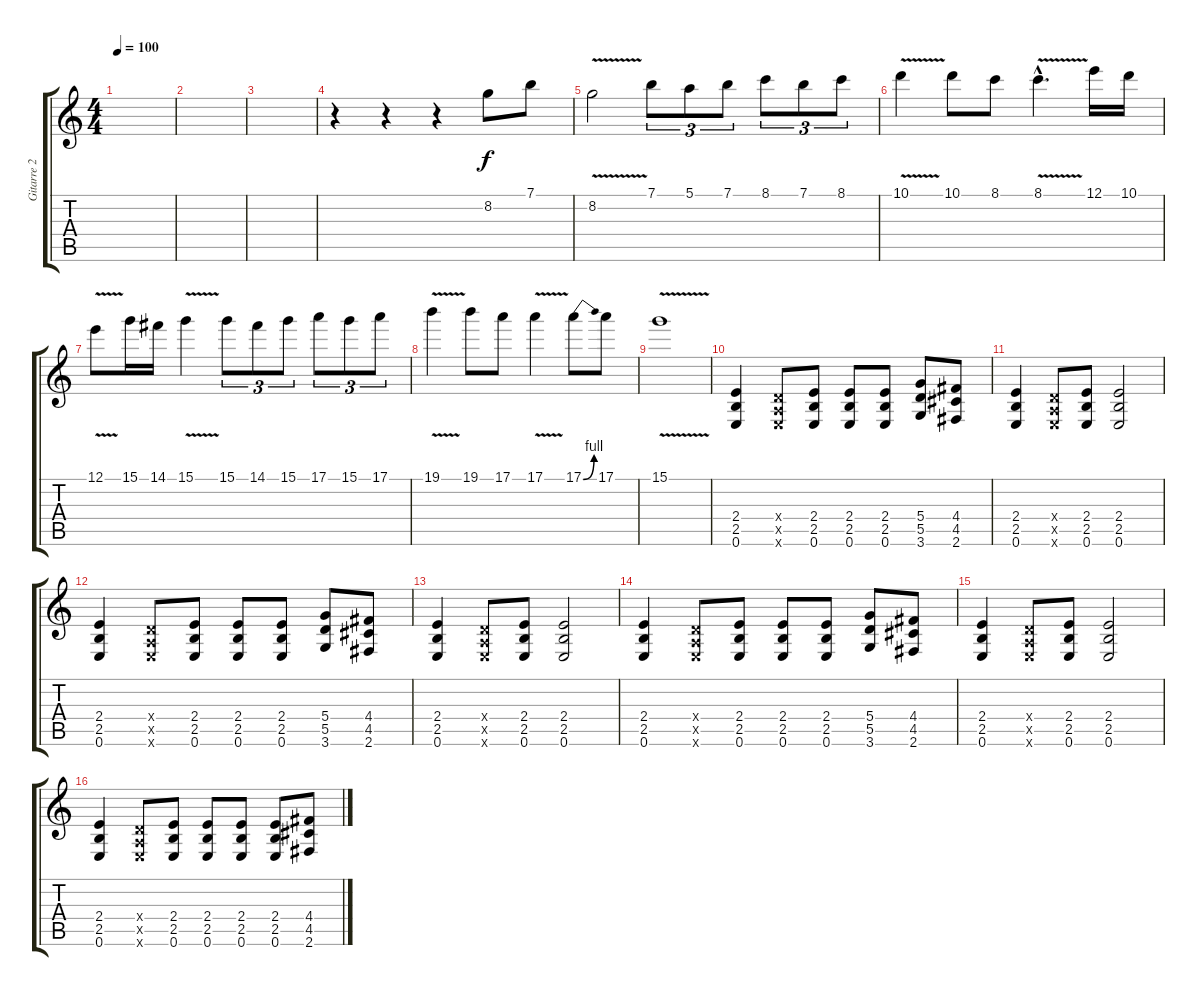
\track ("Gitarre 2" "Gitarre 2") {instrument distortionguitar}
\staff {score tabs}
\tuning (E4 B3 G3 D3 A2 E2) {hide}
\ts (4 4)
\tempo 100
\clef g2
\ks c
|
|
|
r.4 r.4 r.4 8.2.8 7.1.8 |
8.2{v}.2 7.1.8{tu (3 2)} 5.1.8{tu (3 2)} 7.1.8{tu (3 2)} 8.1.8{tu (3 2)} 7.1.8{tu (3 2)} 8.1.8{tu (3 2)} |
10.1{v}.4 10.1.8 8.1.8 8.1{v hac}.4{d} 12.1.16 10.1.16 |
12.1{v}.8 15.1.16 14.1.16 15.1{v}.4 15.1.8{tu (3 2)} 14.1.8{tu (3 2)} 15.1.8{tu (3 2)} 17.1.8{tu (3 2)} 15.1.8{tu (3 2)} 17.1.8{tu (3 2)} |
19.1{v}.4 19.1.8 17.1.8 17.1{v}.4 17.1{be (bend 0 0 60 4)}.8 17.1.8 |
15.1{v}.1 |
(2.4 2.5 0.6).4 (0.4{x} 0.5{x} 0.6{x}).8 (2.4 2.5 0.6).8 (2.4 2.5 0.6).8 (2.4 2.5 0.6).8 (5.4 5.5 3.6).8 (4.4 4.5 2.6).8 |
(2.4 2.5 0.6).4 (0.4{x} 0.5{x} 0.6{x}).8 (2.4 2.5 0.6).8 (2.4 2.5 0.6).2 |
(2.4 2.5 0.6).4 (0.4{x} 0.5{x} 0.6{x}).8 (2.4 2.5 0.6).8 (2.4 2.5 0.6).8 (2.4 2.5 0.6).8 (5.4 5.5 3.6).8 (4.4 4.5 2.6).8 |
(2.4 2.5 0.6).4 (0.4{x} 0.5{x} 0.6{x}).8 (2.4 2.5 0.6).8 (2.4 2.5 0.6).2 |
(2.4 2.5 0.6).4 (0.4{x} 0.5{x} 0.6{x}).8 (2.4 2.5 0.6).8 (2.4 2.5 0.6).8 (2.4 2.5 0.6).8 (5.4 5.5 3.6).8 (4.4 4.5 2.6).8 |
(2.4 2.5 0.6).4 (0.4{x} 0.5{x} 0.6{x}).8 (2.4 2.5 0.6).8 (2.4 2.5 0.6).2 |
(2.4 2.5 0.6).4 (0.4{x} 0.5{x} 0.6{x}).8 (2.4 2.5 0.6).8 (2.4 2.5 0.6).8 (2.4 2.5 0.6).8 (2.4 2.5 0.6).8 (4.4 4.5 2.6).8
